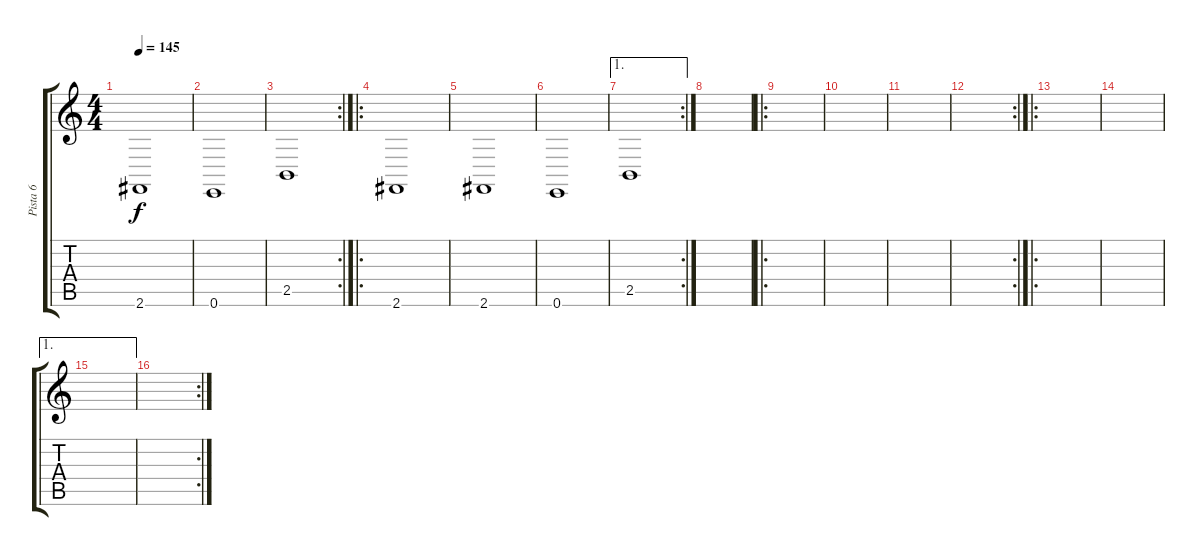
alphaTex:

\track ("Pista 6" "Pista 6") {instrument fx2soundtrack}
\staff {score tabs}
\tuning (E4 B3 G3 D3 A2 E2) {hide}
\ts (4 4)
\tempo 145
\clef g2
\ks c
2.6.1{dy f} |
0.6.1 |
\rc 2
2.5.1 |
\ro
2.6.1 |
2.6.1 |
0.6.1 |
\ae 1
\rc 2
2.5.1 |
|
\ro
|
|
|
\rc 2
|
\ro
|
|
\ae 1
|
\rc 2
